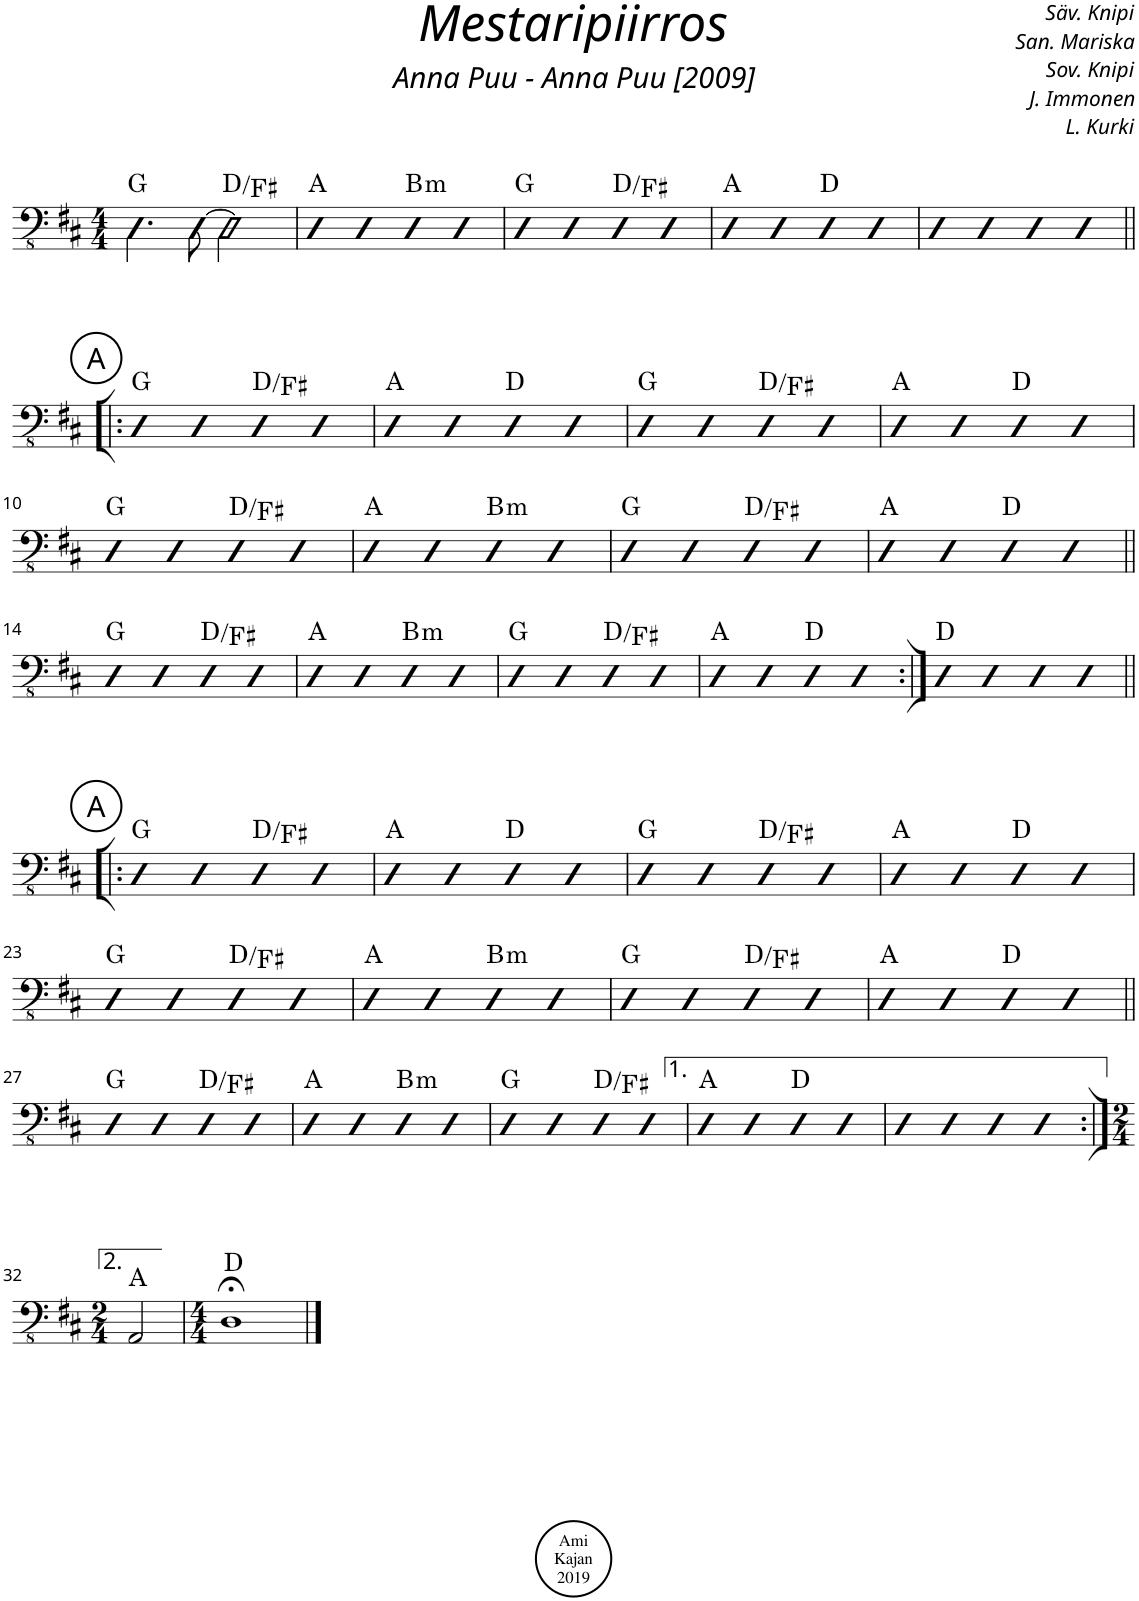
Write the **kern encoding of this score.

**kern	**harte
*part1	*part1
*staff1	*
*I"Acoustic Bass	*
*I'Bass	*
*clefFv4	*
*k[f#c#]	*
*M4/4	*
=1	=1
4.DD\	G:maj
[8DD\	.
2DD\]	D:maj/3
=2	=2
4DD	A:maj
4DD	.
!	!LO:H:kt=m
4DD	B:min
4DD	.
=3	=3
4DD	G:maj
4DD	.
4DD	D:maj/3
4DD	.
=4	=4
4DD	A:maj
4DD	.
4DD	D:maj
4DD	.
=5	=5
4DD	.
4DD	.
4DD	.
4DD	.
!!LO:LB:g=z
!!LO:REH:place=s1:a:cj:enc=circle:fs=14:t=A
=6!|:	=6!|:
4DD	G:maj
4DD	.
4DD	D:maj/3
4DD	.
=7	=7
4DD	A:maj
4DD	.
4DD	D:maj
4DD	.
=8	=8
4DD	G:maj
4DD	.
4DD	D:maj/3
4DD	.
=9	=9
4DD	A:maj
4DD	.
4DD	D:maj
4DD	.
!!LO:LB:g=z
=10	=10
4DD	G:maj
4DD	.
4DD	D:maj/3
4DD	.
=11	=11
4DD	A:maj
4DD	.
!	!LO:H:kt=m
4DD	B:min
4DD	.
=12	=12
4DD	G:maj
4DD	.
4DD	D:maj/3
4DD	.
=13	=13
4DD	A:maj
4DD	.
4DD	D:maj
4DD	.
!!LO:LB:g=z
=14||	=14||
4DD	G:maj
4DD	.
4DD	D:maj/3
4DD	.
=15	=15
4DD	A:maj
4DD	.
!	!LO:H:kt=m
4DD	B:min
4DD	.
=16	=16
4DD	G:maj
4DD	.
4DD	D:maj/3
4DD	.
=17	=17
4DD	A:maj
4DD	.
4DD	D:maj
4DD	.
=18:|!	=18:|!
4DD	D:maj
4DD	.
4DD	.
4DD	.
!!LO:LB:g=z
!!LO:REH:place=s1:a:cj:enc=circle:fs=14:t=A
=19!|:	=19!|:
4DD	G:maj
4DD	.
4DD	D:maj/3
4DD	.
=20	=20
4DD	A:maj
4DD	.
4DD	D:maj
4DD	.
=21	=21
4DD	G:maj
4DD	.
4DD	D:maj/3
4DD	.
=22	=22
4DD	A:maj
4DD	.
4DD	D:maj
4DD	.
!!LO:LB:g=z
=23	=23
4DD	G:maj
4DD	.
4DD	D:maj/3
4DD	.
=24	=24
4DD	A:maj
4DD	.
!	!LO:H:kt=m
4DD	B:min
4DD	.
=25	=25
4DD	G:maj
4DD	.
4DD	D:maj/3
4DD	.
=26	=26
4DD	A:maj
4DD	.
4DD	D:maj
4DD	.
!!LO:LB:g=z
=27||	=27||
4DD	G:maj
4DD	.
4DD	D:maj/3
4DD	.
=28	=28
4DD	A:maj
4DD	.
!	!LO:H:kt=m
4DD	B:min
4DD	.
=29	=29
4DD	G:maj
4DD	.
4DD	D:maj/3
4DD	.
=30	=30
4DD	A:maj
4DD	.
4DD	D:maj
4DD	.
=31	=31
4DD	.
4DD	.
4DD	.
4DD	.
!!LO:LB:g=z
=32:|!	=32:|!
*M2/4	*
2AAA/	A:maj
=33	=33
*M4/4	*
1DD;<	D:maj
==	==
*-	*-
